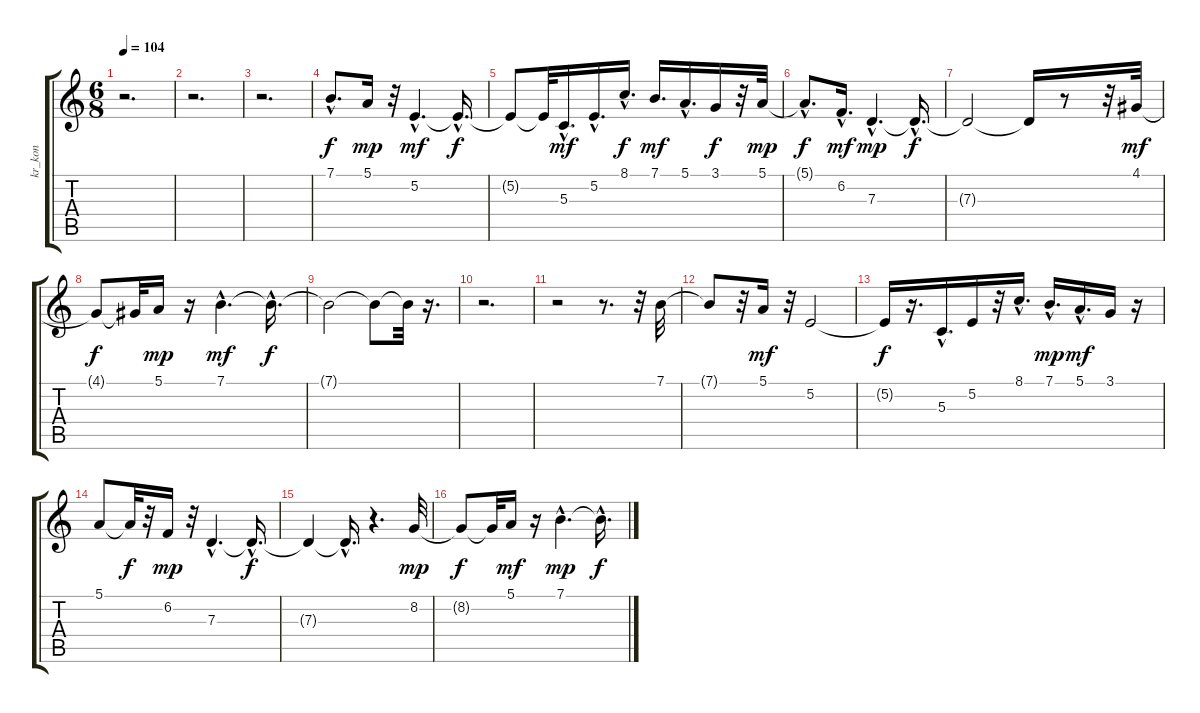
\track ("kr_kon" "kr_kon") {instrument flute}
\staff {score tabs}
\tuning (E4 B3 G3 D3 A2 E2) {hide}
\ts (6 8)
\tempo 104
\clef g2
\ks c
r.2{d dy f} |
r.2{d} |
r.2{d} |
7.1{hac}.8{d} 5.1.16{dy mp} r.32 5.2{hac}.4{d dy mf} 5.2{hac t}.16{d dy f} |
5.2{t}.8 5.2{t}.32 5.3{hac}.16{d dy mf} 5.2{hac}.16{d} 8.1{hac}.16{d dy f} 7.1.16{d dy mf} 5.1{hac}.16{d} 3.1.16{dy f} r.32 5.1.32{dy mp} |
5.1{hac t}.8{d dy f} 6.2{hac}.16{d dy mf} 7.3{hac}.4{d dy mp} 7.3{hac t}.16{d dy f} |
7.3{t}.2 7.3{t}.16 r.8 r.32 4.1.32{dy mf} |
4.1{t}.8{dy f} 4.1{t}.32 5.1.16{dy mp} r.16 7.1{hac}.4{d dy mf} 7.1{hac t}.16{d dy f} |
7.1{t}.2 7.1{t}.8 7.1{t}.32 r.16{d} |
r.2{d} |
r.2 r.8{d} r.32 7.1.32 |
7.1{t}.8 r.32 5.1.16{dy mf} r.32 5.2.2 |
5.2{t}.16{dy f} r.16{d} 5.3{hac}.16{d} 5.2.16 r.32 8.1{hac}.16{d} 7.1{hac}.16{d dy mp} 5.1{hac}.16{d dy mf} 3.1.16 r.16 |
5.1.8 5.1{t}.32{dy f} r.32 6.2.16{dy mp} r.32 7.3{hac}.4{d} 7.3{hac t}.16{d dy f} |
7.3{t}.4 7.3{hac t}.16{d} r.4{d} 8.2.32{dy mp} |
8.2{t}.8{dy f} 8.2{t}.32 5.1.16{dy mf} r.16 7.1{hac}.4{d dy mp} 7.1{hac t}.16{d dy f}
